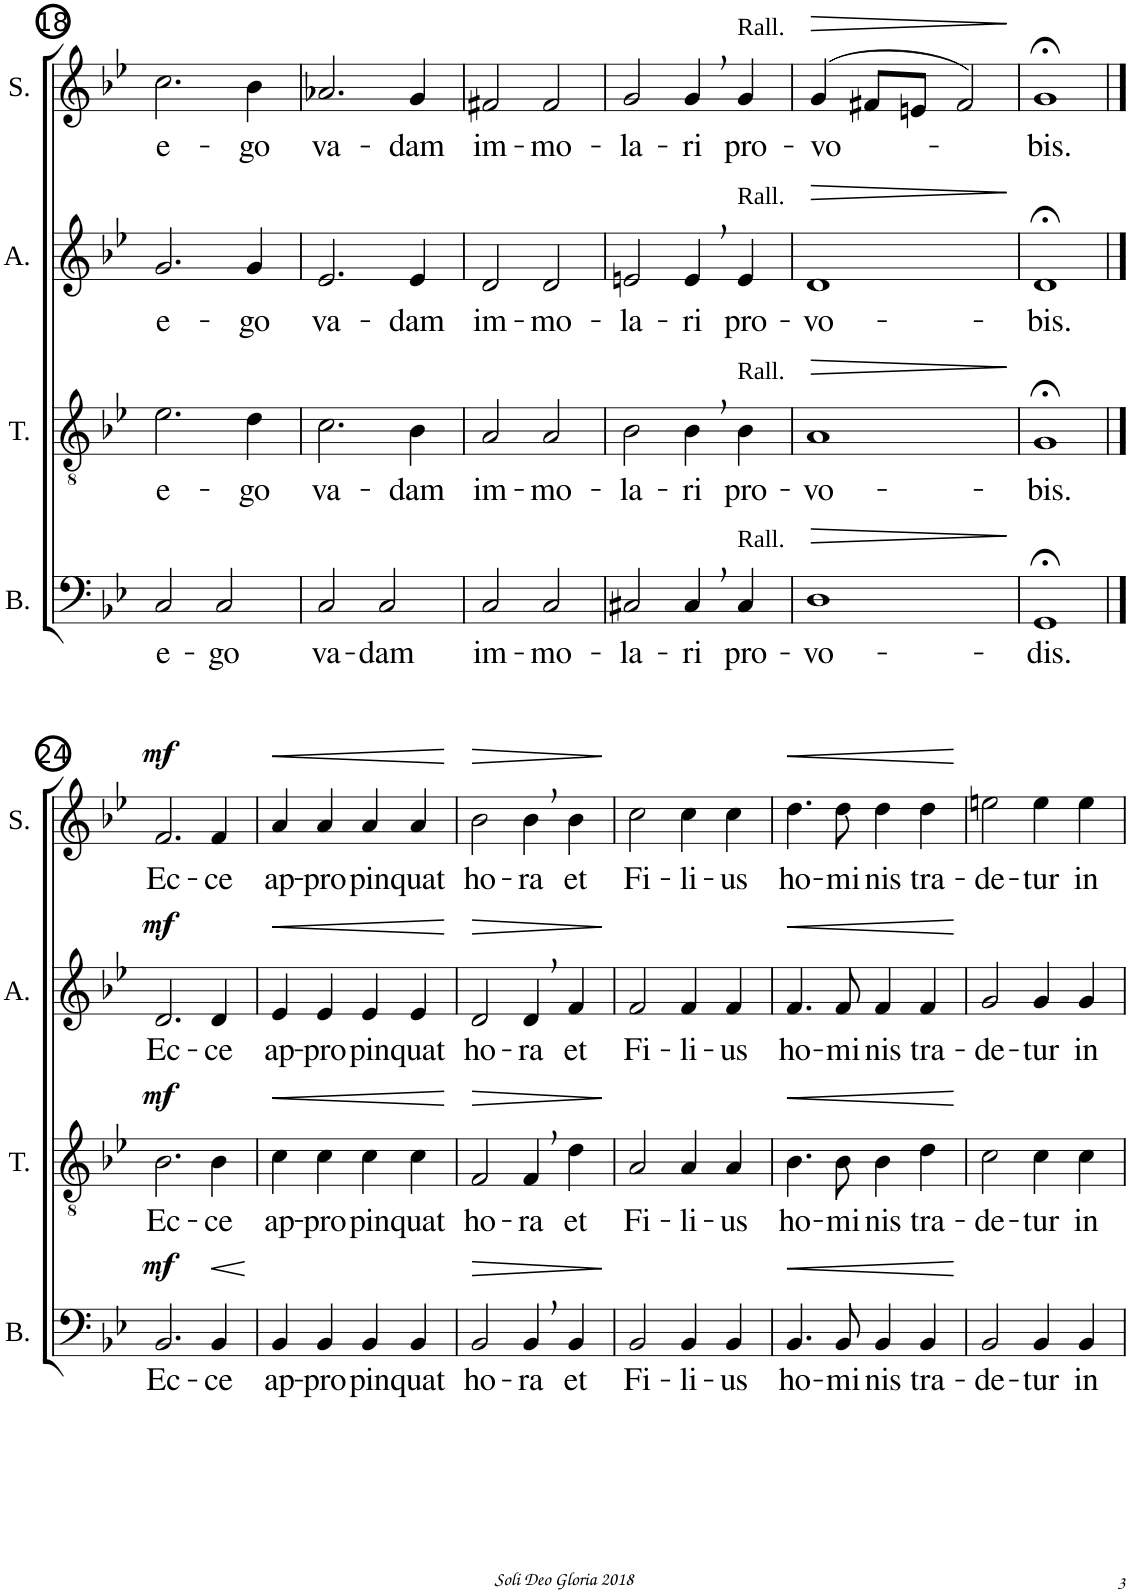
**kern	**text	**dynam	**kern	**text	**dynam	**kern	**text	**dynam	**kern	**text	**dynam
*part4	*part4	*part4	*part3	*part3	*part3	*part2	*part2	*part2	*part1	*part1	*part1
*staff4	*staff4	*staff4	*staff3	*staff3	*staff3	*staff2	*staff2	*staff2	*staff1	*staff1	*staff1
*I"Bass	*	*	*I"Tenor	*	*	*I"Alto	*	*	*I"Soprano	*	*
*I'B.	*	*	*I'T.	*	*	*I'A.	*	*	*I'S.	*	*
!!LO:PB:g=z
*clefF4	*	*	*clefGv2	*	*	*clefG2	*	*	*clefG2	*	*
*k[b-e-]	*	*	*k[b-e-]	*	*	*k[b-e-]	*	*	*k[b-e-]	*	*
*M2/2	*	*	*M2/2	*	*	*M2/2	*	*	*M2/2	*	*
*met(c|)	*	*	*met(c|)	*	*	*met(c|)	*	*	*met(c|)	*	*
=18	=18	=18	=18	=18	=18	=18	=18	=18	=18	=18	=18
!	!LO:LY:b	!	!	!LO:LY:b	!	!	!LO:LY:b	!	!	!LO:LY:b	!
2C/	e-	.	2.e-\	e-	.	2.g/	e-	.	2.cc\	e-	.
!	!LO:LY:b	!	!	!	!	!	!	!	!	!	!
2C/	-go	.	.	.	.	.	.	.	.	.	.
!	!	!	!	!LO:LY:b	!	!	!LO:LY:b	!	!	!LO:LY:b	!
.	.	.	4d\	-go	.	4g/	-go	.	4b-\	-go	.
=19	=19	=19	=19	=19	=19	=19	=19	=19	=19	=19	=19
!	!LO:LY:b	!	!	!LO:LY:b	!	!	!LO:LY:b	!	!	!LO:LY:b	!
2C/	va-	.	2.c\	va-	.	2.e-/	va-	.	2.a-X/	va-	.
!	!LO:LY:b	!	!	!	!	!	!	!	!	!	!
2C/	-dam	.	.	.	.	.	.	.	.	.	.
!	!	!	!	!LO:LY:b	!	!	!LO:LY:b	!	!	!LO:LY:b	!
.	.	.	4B-\	-dam	.	4e-/	-dam	.	4g/	-dam	.
=20	=20	=20	=20	=20	=20	=20	=20	=20	=20	=20	=20
!	!LO:LY:b	!	!	!LO:LY:b	!	!	!LO:LY:b	!	!	!LO:LY:b	!
2C/	im-	.	2A/	im-	.	2d/	im-	.	2f#X/	im-	.
!	!LO:LY:b	!	!	!LO:LY:b	!	!	!LO:LY:b	!	!	!LO:LY:b	!
2C/	-mo-	.	2A/	-mo-	.	2d/	-mo-	.	2f#/	-mo-	.
=21	=21	=21	=21	=21	=21	=21	=21	=21	=21	=21	=21
!	!LO:LY:b	!	!	!LO:LY:b	!	!	!LO:LY:b	!	!	!LO:LY:b	!
2C#X/	-la-	.	2B-\	-la-	.	2en/	-la-	.	2g/	-la-	.
!	!LO:LY:b	!	!	!LO:LY:b	!	!	!LO:LY:b	!	!	!LO:LY:b	!
4C#,/	-ri	.	4B-,\	-ri	.	4e,/	-ri	.	4g,/	-ri	.
!	!	!	!	!	!	!	!	!	!LO:TX:a:t=Rall.	!	!
!	!	!	!	!	!	!LO:TX:a:t=Rall.	!	!	!	!	!
!	!	!	!LO:TX:a:t=Rall.	!	!	!	!	!	!	!	!
!LO:TX:a:t=Rall.	!	!	!	!	!	!	!	!	!	!	!
!	!LO:LY:b	!	!	!LO:LY:b	!	!	!LO:LY:b	!	!	!LO:LY:b	!
4C#/	pro-	.	4B-\	pro-	.	4e/	pro-	.	4g/	pro-	.
=22	=22	=22	=22	=22	=22	=22	=22	=22	=22	=22	=22
!	!LO:LY:b	!LO:HP:b	!	!LO:LY:b	!LO:HP:b	!	!LO:LY:b	!LO:HP:b	!	!LO:LY:b	!LO:HP:b
1D	-vo-	>	1A	-vo-	>	1d	-vo-	>	(>4g/	-vo-	>
.	.	.	.	.	.	.	.	.	8f#X/L	.	.
.	.	.	.	.	.	.	.	.	8en/J	.	.
.	.	.	.	.	.	.	.	.	2f#/)	.	.
.	.	]	.	.	]	.	.	]	.	.	]
=23	=23	=23	=23	=23	=23	=23	=23	=23	=23	=23	=23
!	!LO:LY:b	!	!	!LO:LY:b	!	!	!LO:LY:b	!	!	!LO:LY:b	!
1GG;<	-dis.	.	1G;<	-bis.	.	1d;<	-bis.	.	1g;<	-bis.	.
!!LO:LB:g=z
==24	==24	==24	==24	==24	==24	==24	==24	==24	==24	==24	==24
!	!LO:LY:b	!LO:DY:a	!	!LO:LY:b	!LO:DY:a	!	!LO:LY:b	!LO:DY:a	!	!LO:LY:b	!LO:DY:a
2.BB-/	Ec-	mf	2.B-\	Ec-	mf	2.d/	Ec-	mf	2.f/	Ec-	mf
!	!LO:LY:b	!LO:HP:b	!	!LO:LY:b	!	!	!LO:LY:b	!	!	!LO:LY:b	!
4BB-/	-ce	<	4B-\	-ce	.	4d/	-ce	.	4f/	-ce	.
.	.	[	.	.	.	.	.	.	.	.	.
=25	=25	=25	=25	=25	=25	=25	=25	=25	=25	=25	=25
!	!LO:LY:b	!	!	!LO:LY:b	!LO:HP:b	!	!LO:LY:b	!LO:HP:b	!	!LO:LY:b	!LO:HP:b
4BB-/	ap-	.	4c\	ap-	<	4e-/	ap-	<	4a/	ap-	<
!	!LO:LY:b	!	!	!LO:LY:b	!	!	!LO:LY:b	!	!	!LO:LY:b	!
4BB-/	-pro-	.	4c\	-pro-	.	4e-/	-pro-	.	4a/	-pro-	.
!	!LO:LY:b	!	!	!LO:LY:b	!	!	!LO:LY:b	!	!	!LO:LY:b	!
4BB-/	-pin-	.	4c\	-pin-	.	4e-/	-pin-	.	4a/	-pin-	.
!	!LO:LY:b	!	!	!LO:LY:b	!	!	!LO:LY:b	!	!	!LO:LY:b	!
4BB-/	-quat	.	4c\	-quat	.	4e-/	-quat	.	4a/	-quat	.
.	.	.	.	.	[	.	.	[	.	.	[
=26	=26	=26	=26	=26	=26	=26	=26	=26	=26	=26	=26
!	!LO:LY:b	!LO:HP:b	!	!LO:LY:b	!LO:HP:b	!	!LO:LY:b	!LO:HP:b	!	!LO:LY:b	!LO:HP:b
2BB-/	ho-	>	2F/	ho-	>	2d/	ho-	>	2b-\	ho-	>
!	!LO:LY:b	!	!	!LO:LY:b	!	!	!LO:LY:b	!	!	!LO:LY:b	!
4BB-,/	-ra	.	4F,/	-ra	.	4d,/	-ra	.	4b-,\	-ra	.
!	!LO:LY:b	!	!	!LO:LY:b	!	!	!LO:LY:b	!	!	!LO:LY:b	!
4BB-/	et	.	4d\	et	.	4f/	et	.	4b-\	et	.
.	.	]	.	.	]	.	.	]	.	.	]
=27	=27	=27	=27	=27	=27	=27	=27	=27	=27	=27	=27
!	!LO:LY:b	!	!	!LO:LY:b	!	!	!LO:LY:b	!	!	!LO:LY:b	!
2BB-/	Fi-	.	2A/	Fi-	.	2f/	Fi-	.	2cc\	Fi-	.
!	!LO:LY:b	!	!	!LO:LY:b	!	!	!LO:LY:b	!	!	!LO:LY:b	!
4BB-/	-li-	.	4A/	-li-	.	4f/	-li-	.	4cc\	-li-	.
!	!LO:LY:b	!	!	!LO:LY:b	!	!	!LO:LY:b	!	!	!LO:LY:b	!
4BB-/	-us	.	4A/	-us	.	4f/	-us	.	4cc\	-us	.
=28	=28	=28	=28	=28	=28	=28	=28	=28	=28	=28	=28
!	!LO:LY:b	!LO:HP:b	!	!LO:LY:b	!LO:HP:b	!	!LO:LY:b	!LO:HP:b	!	!LO:LY:b	!LO:HP:b
4.BB-/	ho-	<	4.B-\	ho-	<	4.f/	ho-	<	4.dd\	ho-	<
!	!LO:LY:b	!	!	!LO:LY:b	!	!	!LO:LY:b	!	!	!LO:LY:b	!
8BB-/	-mi-	.	8B-\	-mi-	.	8f/	-mi-	.	8dd\	-mi-	.
!	!LO:LY:b	!	!	!LO:LY:b	!	!	!LO:LY:b	!	!	!LO:LY:b	!
4BB-/	-nis	.	4B-\	-nis	.	4f/	-nis	.	4dd\	-nis	.
!	!LO:LY:b	!	!	!LO:LY:b	!	!	!LO:LY:b	!	!	!LO:LY:b	!
4BB-/	tra-	.	4d\	tra-	.	4f/	tra-	.	4dd\	tra-	.
.	.	[	.	.	[	.	.	[	.	.	[
=29	=29	=29	=29	=29	=29	=29	=29	=29	=29	=29	=29
!	!LO:LY:b	!	!	!LO:LY:b	!	!	!LO:LY:b	!	!	!LO:LY:b	!
2BB-/	-de-	.	2c\	-de-	.	2g/	-de-	.	2een\	-de-	.
!	!LO:LY:b	!	!	!LO:LY:b	!	!	!LO:LY:b	!	!	!LO:LY:b	!
4BB-/	-tur	.	4c\	-tur	.	4g/	-tur	.	4ee\	-tur	.
!	!LO:LY:b	!	!	!LO:LY:b	!	!	!LO:LY:b	!	!	!LO:LY:b	!
4BB-/	in	.	4c\	in	.	4g/	in	.	4ee\	in	.
=	=	=	=	=	=	=	=	=	=	=	=
*-	*-	*-	*-	*-	*-	*-	*-	*-	*-	*-	*-
